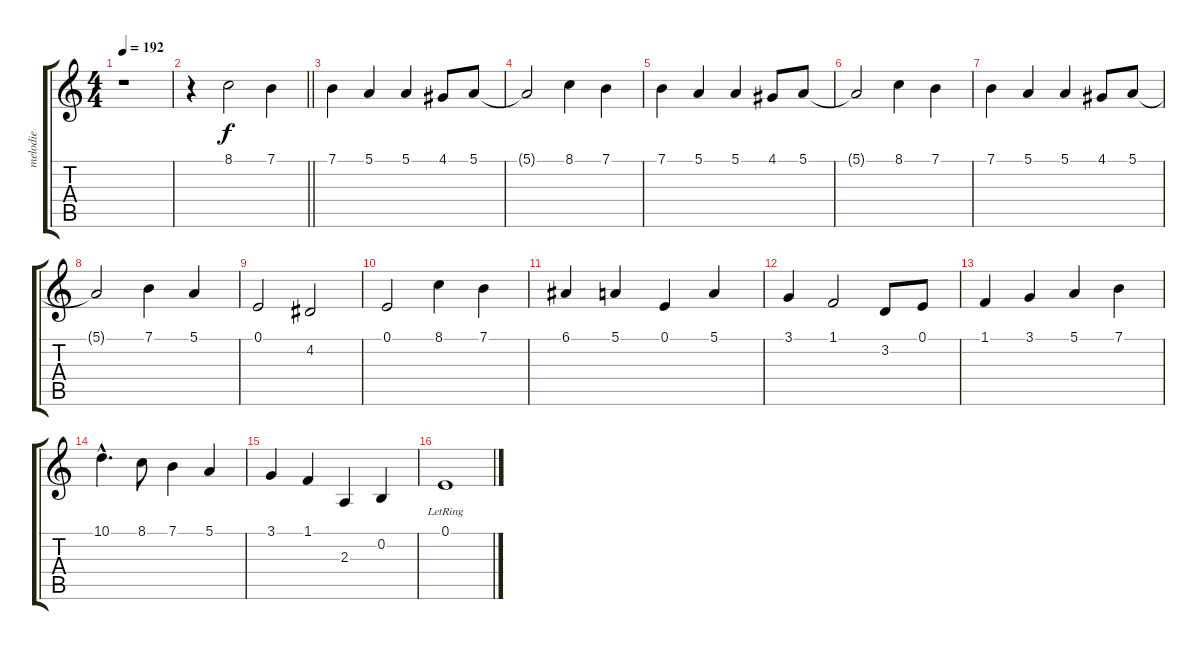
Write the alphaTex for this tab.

\track ("melodie" "melodie") {instrument musicbox}
\staff {score tabs}
\tuning (E4 B3 G3 D3 A2 E2) {hide}
\ts (4 4)
\tempo 192
\clef g2
\ks c
r.1{dy f} |
\barLineRight lightlight
r.4 8.1.2 7.1.4 |
7.1.4 5.1.4 5.1.4 4.1.8 5.1.8 |
5.1{t}.2 8.1.4 7.1.4 |
7.1.4 5.1.4 5.1.4 4.1.8 5.1.8 |
5.1{t}.2 8.1.4 7.1.4 |
7.1.4 5.1.4 5.1.4 4.1.8 5.1.8 |
5.1{t}.2 7.1.4 5.1.4 |
0.1.2 4.2.2 |
0.1.2 8.1.4 7.1.4 |
6.1.4 5.1.4 0.1.4 5.1.4 |
3.1.4 1.1.2 3.2.8 0.1.8 |
1.1.4 3.1.4 5.1.4 7.1.4 |
10.1{hac}.4{d} 8.1.8 7.1.4 5.1.4 |
3.1.4 1.1.4 2.3.4 0.2.4 |
0.1{lr}.1
